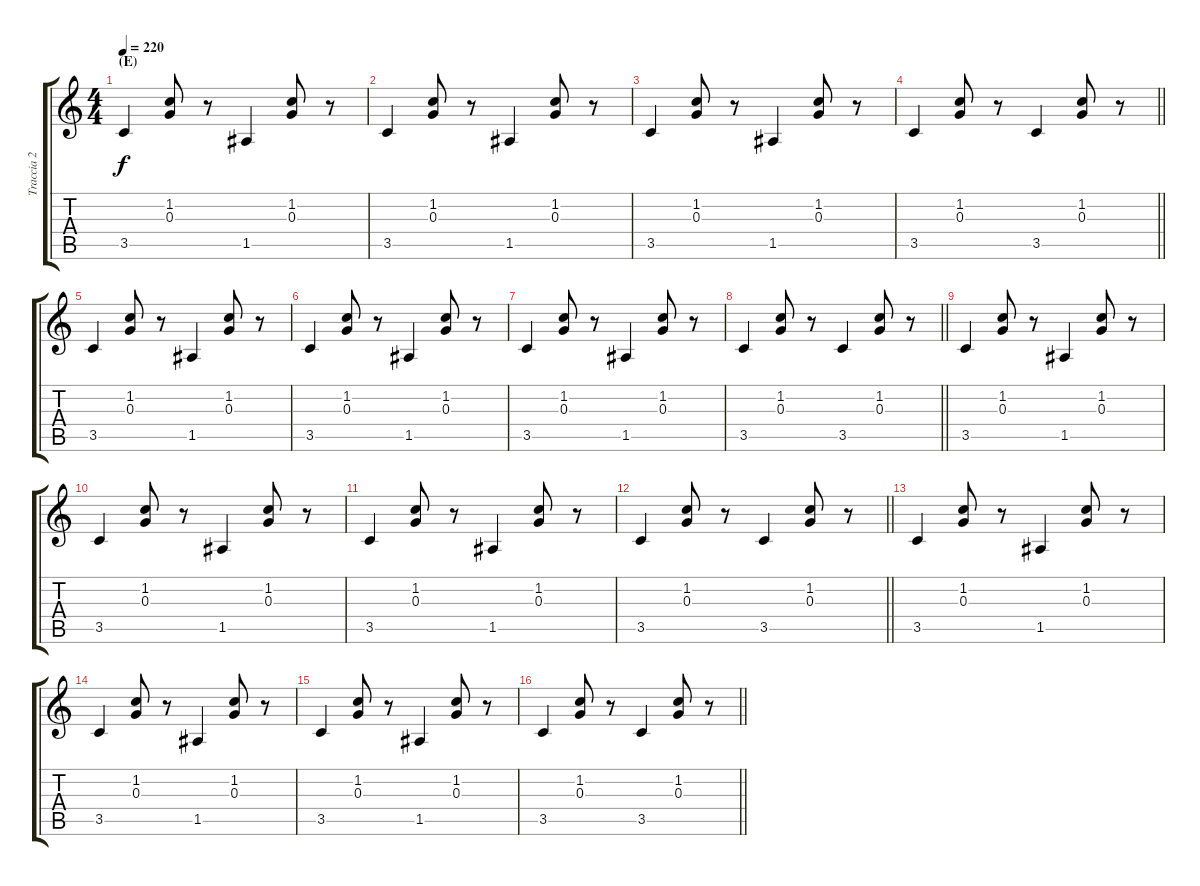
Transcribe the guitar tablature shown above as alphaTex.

\track ("Traccia 2" "Traccia 2") {instrument overdrivenguitar}
\staff {score tabs}
\tuning (E4 B3 G3 D3 A2 E2) {hide}
\ts (4 4)
\section ("" "(E)")
\tempo 220
\clef g2
\ks c
3.5.4{dy f} (1.2 0.3).8 r.8 1.5.4 (1.2 0.3).8 r.8 |
3.5.4 (1.2 0.3).8 r.8 1.5.4 (1.2 0.3).8 r.8 |
3.5.4 (1.2 0.3).8 r.8 1.5.4 (1.2 0.3).8 r.8 |
\barLineRight lightlight
3.5.4 (1.2 0.3).8 r.8 3.5.4 (1.2 0.3).8 r.8 |
3.5.4 (1.2 0.3).8 r.8 1.5.4 (1.2 0.3).8 r.8 |
3.5.4 (1.2 0.3).8 r.8 1.5.4 (1.2 0.3).8 r.8 |
3.5.4 (1.2 0.3).8 r.8 1.5.4 (1.2 0.3).8 r.8 |
\barLineRight lightlight
3.5.4 (1.2 0.3).8 r.8 3.5.4 (1.2 0.3).8 r.8 |
3.5.4 (1.2 0.3).8 r.8 1.5.4 (1.2 0.3).8 r.8 |
3.5.4 (1.2 0.3).8 r.8 1.5.4 (1.2 0.3).8 r.8 |
3.5.4 (1.2 0.3).8 r.8 1.5.4 (1.2 0.3).8 r.8 |
\barLineRight lightlight
3.5.4 (1.2 0.3).8 r.8 3.5.4 (1.2 0.3).8 r.8 |
3.5.4 (1.2 0.3).8 r.8 1.5.4 (1.2 0.3).8 r.8 |
3.5.4 (1.2 0.3).8 r.8 1.5.4 (1.2 0.3).8 r.8 |
3.5.4 (1.2 0.3).8 r.8 1.5.4 (1.2 0.3).8 r.8 |
\barLineRight lightlight
3.5.4 (1.2 0.3).8 r.8 3.5.4 (1.2 0.3).8 r.8
